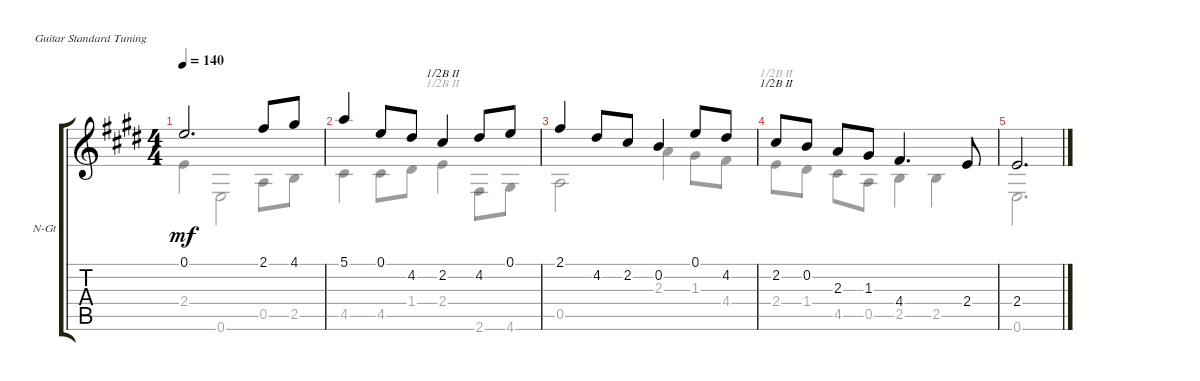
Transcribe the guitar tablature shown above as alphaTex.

\defaultSystemsLayout 4
\bracketExtendMode groupsimilarinstruments
\firstSystemTrackNameOrientation horizontal
\otherSystemsTrackNameOrientation horizontal
\track ("Nylon Guitar" "N-Gt") {instrument acousticguitarnylon}
\staff {score tabs}
\tuning (E4 B3 G3 D3 A2 E2)
\voice
\ts (4 4)
\tempo 140
\clef g2
\ks e
0.1.2{d dy mf} 2.1.8 4.1.8 |
5.1.4 0.1.8 4.2.8 2.2.4{barre (2 half)} 4.2.8 0.1.8 |
2.1.4 4.2.8 2.2.8 0.2.4 0.1.8 4.2.8 |
2.2.8{barre (2 half)} 0.2.8 2.3.8 1.3.8 4.4.4{d} 2.4.8 |
2.4.2{d}
\voice
\clef g2
\ottava regular
\simile none
\ks e
2.4.4{dy mf} 0.6.2 0.5.8 2.5.8 |
4.5.4 4.5.8 1.4.8 2.4.4{barre (2 half)} 2.6.8 4.6.8 |
0.5.2 2.3.4 1.3.8 4.4.8 |
2.4.8{barre (2 half)} 1.4.8 4.5.8 0.5.8 2.5.4 2.5.4 |
0.6.2{d}
